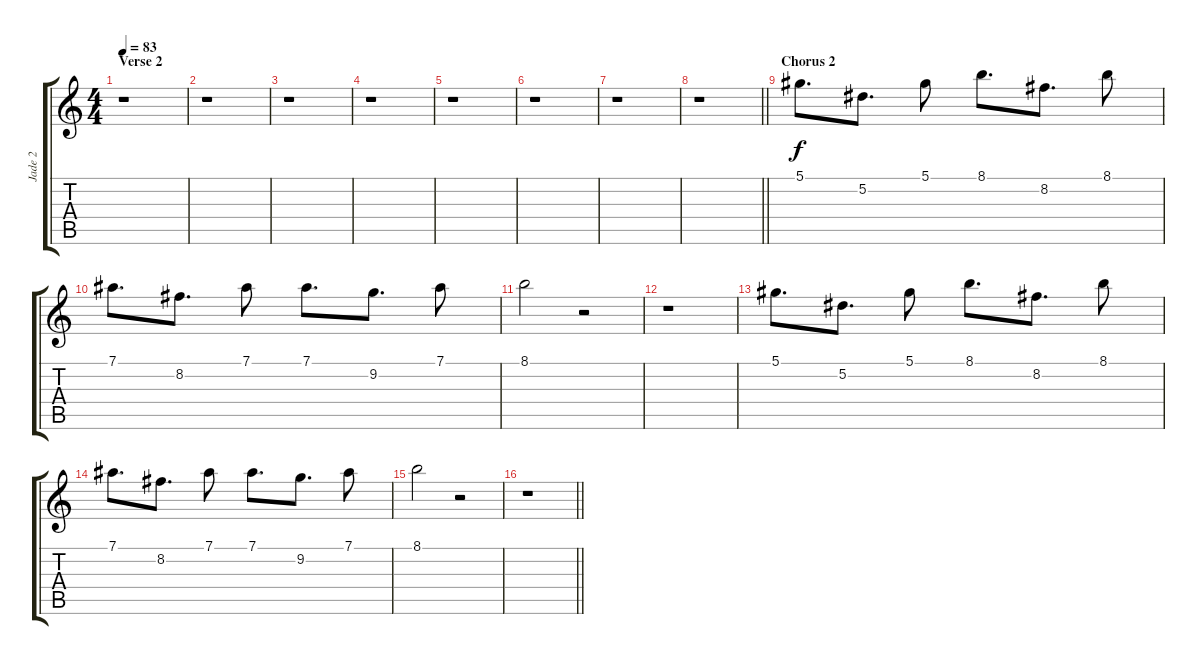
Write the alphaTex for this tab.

\track ("Jade 2" "Jade 2") {instrument overdrivenguitar}
\staff {score tabs}
\tuning (Eb4 Bb3 Gb3 Db3 Ab2 Eb2) {hide}
\ts (4 4)
\section ("" "Verse 2")
\tempo 83
\clef g2
\ks c
r.1{dy f} |
r.1 |
r.1 |
r.1 |
r.1 |
r.1 |
r.1 |
\barLineRight lightlight
r.1 |
\section ("" "Chorus 2")
5.1.8{d volume 16} 5.2.8{d} 5.1.8 8.1.8{d} 8.2.8{d} 8.1.8 |
7.1.8{d} 8.2.8{d} 7.1.8 7.1.8{d} 9.2.8{d} 7.1.8 |
8.1.2{volume 0} r.2 |
r.1 |
5.1.8{d volume 16} 5.2.8{d} 5.1.8 8.1.8{d} 8.2.8{d} 8.1.8 |
7.1.8{d} 8.2.8{d} 7.1.8 7.1.8{d} 9.2.8{d} 7.1.8 |
8.1.2{volume 0} r.2 |
\barLineRight lightlight
r.1
